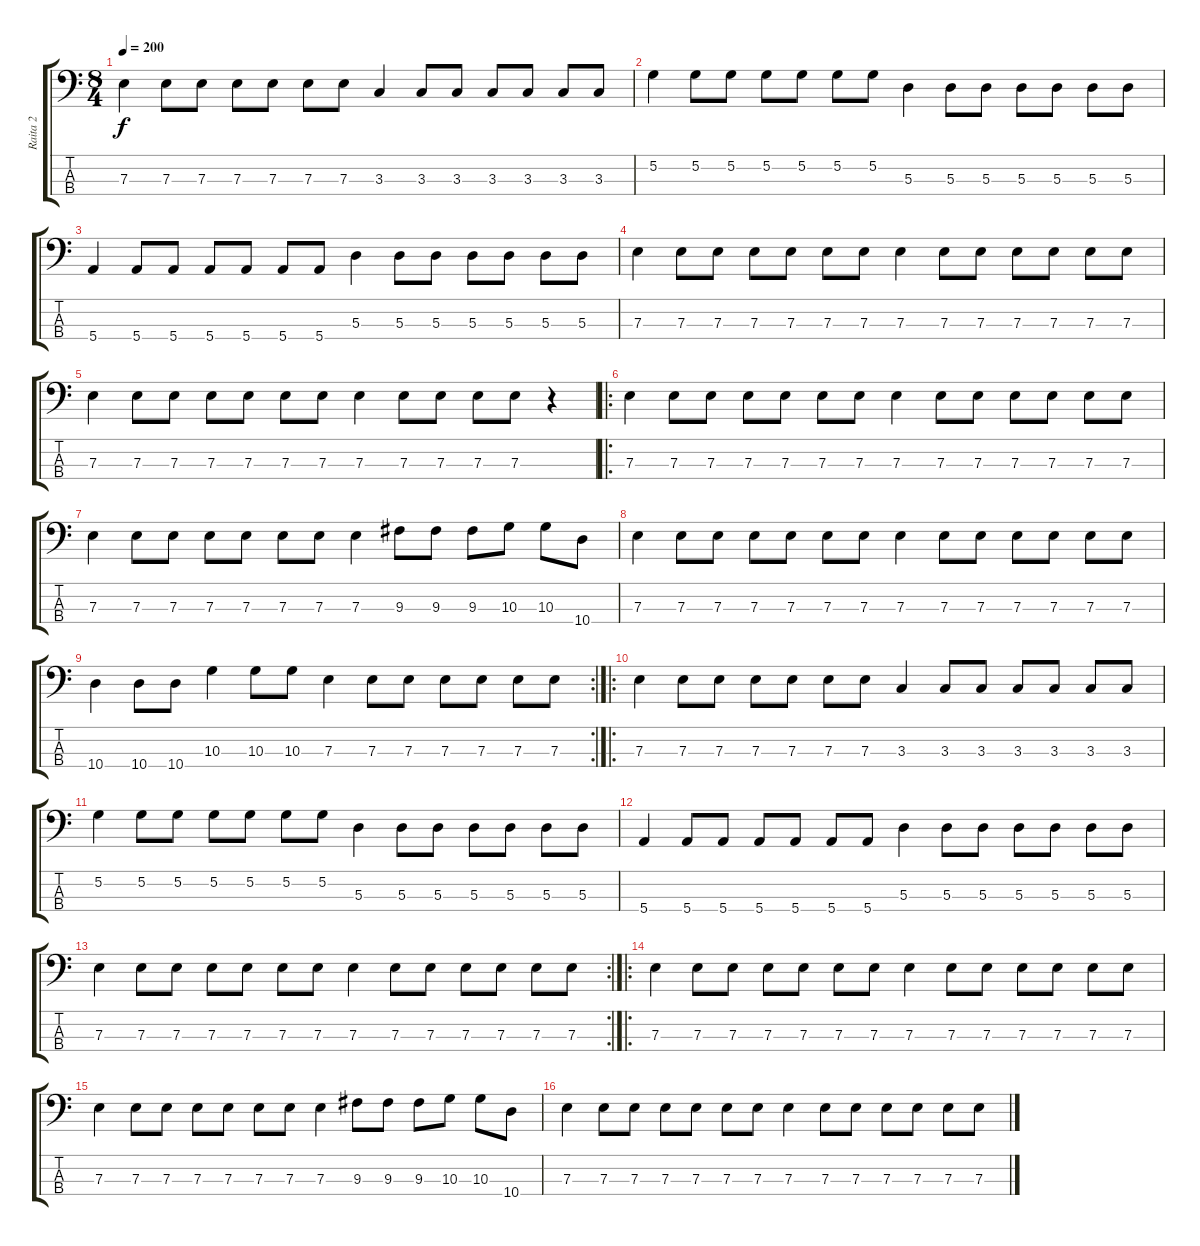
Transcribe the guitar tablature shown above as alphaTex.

\track ("Raita 2" "Raita 2") {instrument electricbassfinger}
\staff {score tabs}
\tuning (G2 D2 A1 E1) {hide}
\ts (8 4)
\tempo 200
\clef f4
\ks c
7.3.4{dy f instrument electricbassfinger} 7.3.8 7.3.8 7.3.8 7.3.8 7.3.8 7.3.8 3.3.4 3.3.8 3.3.8 3.3.8 3.3.8 3.3.8 3.3.8 |
5.2.4 5.2.8 5.2.8 5.2.8 5.2.8 5.2.8 5.2.8 5.3.4 5.3.8 5.3.8 5.3.8 5.3.8 5.3.8 5.3.8 |
5.4.4 5.4.8 5.4.8 5.4.8 5.4.8 5.4.8 5.4.8 5.3.4 5.3.8 5.3.8 5.3.8 5.3.8 5.3.8 5.3.8 |
7.3.4 7.3.8 7.3.8 7.3.8 7.3.8 7.3.8 7.3.8 7.3.4 7.3.8 7.3.8 7.3.8 7.3.8 7.3.8 7.3.8 |
7.3.4 7.3.8 7.3.8 7.3.8 7.3.8 7.3.8 7.3.8 7.3.4 7.3.8 7.3.8 7.3.8 7.3.8 r.4 |
\ro
7.3.4 7.3.8 7.3.8 7.3.8 7.3.8 7.3.8 7.3.8 7.3.4 7.3.8 7.3.8 7.3.8 7.3.8 7.3.8 7.3.8 |
7.3.4 7.3.8 7.3.8 7.3.8 7.3.8 7.3.8 7.3.8 7.3.4 9.3.8 9.3.8 9.3.8 10.3.8 10.3.8 10.4.8 |
7.3.4 7.3.8 7.3.8 7.3.8 7.3.8 7.3.8 7.3.8 7.3.4 7.3.8 7.3.8 7.3.8 7.3.8 7.3.8 7.3.8 |
\rc 2
10.4.4 10.4.8 10.4.8 10.3.4 10.3.8 10.3.8 7.3.4 7.3.8 7.3.8 7.3.8 7.3.8 7.3.8 7.3.8 |
\ro
7.3.4 7.3.8 7.3.8 7.3.8 7.3.8 7.3.8 7.3.8 3.3.4 3.3.8 3.3.8 3.3.8 3.3.8 3.3.8 3.3.8 |
5.2.4 5.2.8 5.2.8 5.2.8 5.2.8 5.2.8 5.2.8 5.3.4 5.3.8 5.3.8 5.3.8 5.3.8 5.3.8 5.3.8 |
5.4.4 5.4.8 5.4.8 5.4.8 5.4.8 5.4.8 5.4.8 5.3.4 5.3.8 5.3.8 5.3.8 5.3.8 5.3.8 5.3.8 |
\rc 2
7.3.4 7.3.8 7.3.8 7.3.8 7.3.8 7.3.8 7.3.8 7.3.4 7.3.8 7.3.8 7.3.8 7.3.8 7.3.8 7.3.8 |
\ro
7.3.4 7.3.8 7.3.8 7.3.8 7.3.8 7.3.8 7.3.8 7.3.4 7.3.8 7.3.8 7.3.8 7.3.8 7.3.8 7.3.8 |
7.3.4 7.3.8 7.3.8 7.3.8 7.3.8 7.3.8 7.3.8 7.3.4 9.3.8 9.3.8 9.3.8 10.3.8 10.3.8 10.4.8 |
7.3.4 7.3.8 7.3.8 7.3.8 7.3.8 7.3.8 7.3.8 7.3.4 7.3.8 7.3.8 7.3.8 7.3.8 7.3.8 7.3.8
